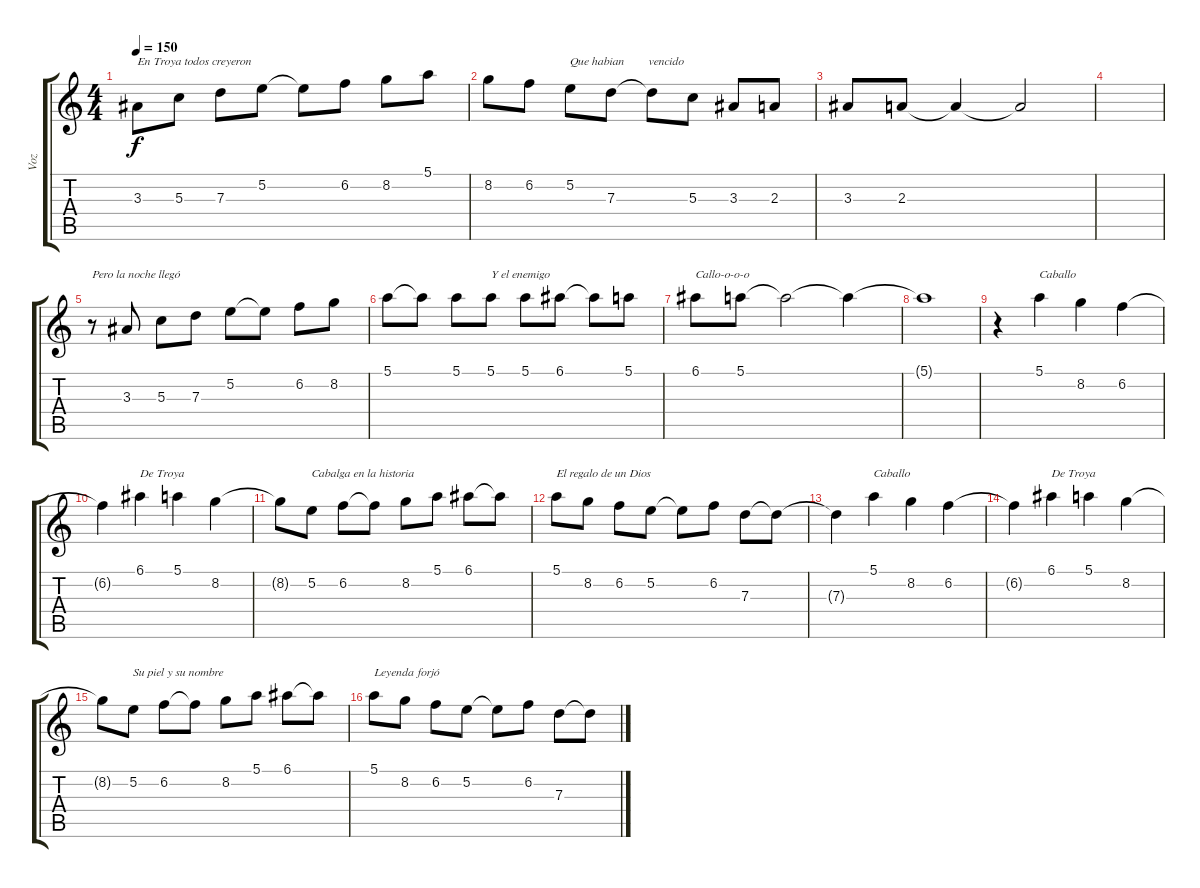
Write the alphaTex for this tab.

\track ("Voz" "Voz") {instrument distortionguitar}
\staff {score tabs}
\tuning (E4 B3 G3 D3 A2 E2) {hide}
\ts (4 4)
\tempo 150
\clef g2
\ks c
3.3.8{txt "En Troya todos creyeron" dy f} 5.3.8 7.3.8 5.2.8 5.2{t}.8 6.2.8 8.2.8 5.1.8 |
8.2.8 6.2.8 5.2.8{txt "Que habian        vencido"} 7.3.8 7.3{t}.8 5.3.8 3.3.8 2.3.8 |
3.3.8 2.3.8 2.3{t}.4 2.3{t}.2 |
|
r.8{txt "Pero la noche llegó"} 3.3.8 5.3.8 7.3.8 5.2.8 5.2{t}.8 6.2.8 8.2.8 |
5.1.8 5.1{t}.8 5.1.8 5.1.8{txt "Y el enemigo"} 5.1.8 6.1.8 6.1{t}.8 5.1.8 |
6.1.8{txt "Callo-o-o-o"} 5.1.8 5.1{t}.2 5.1{t}.4 |
5.1{t}.1 |
r.4 5.1.4{txt "Caballo"} 8.2.4 6.2.4 |
6.2{t}.4 6.1.4{txt "De Troya"} 5.1.4 8.2.4 |
8.2{t}.8 5.2.8{txt "Cabalga en la historia"} 6.2.8 6.2{t}.8 8.2.8 5.1.8 6.1.8 6.1{t}.8 |
5.1.8{txt "El regalo de un Dios"} 8.2.8 6.2.8 5.2.8 5.2{t}.8 6.2.8 7.3.8 7.3{t}.8 |
7.3{t}.4 5.1.4{txt "Caballo"} 8.2.4 6.2.4 |
6.2{t}.4 6.1.4{txt "De Troya"} 5.1.4 8.2.4 |
8.2{t}.8 5.2.8{txt "Su piel y su nombre"} 6.2.8 6.2{t}.8 8.2.8 5.1.8 6.1.8 6.1{t}.8 |
5.1.8{txt "Leyenda forjó"} 8.2.8 6.2.8 5.2.8 5.2{t}.8 6.2.8 7.3.8 7.3{t}.8
